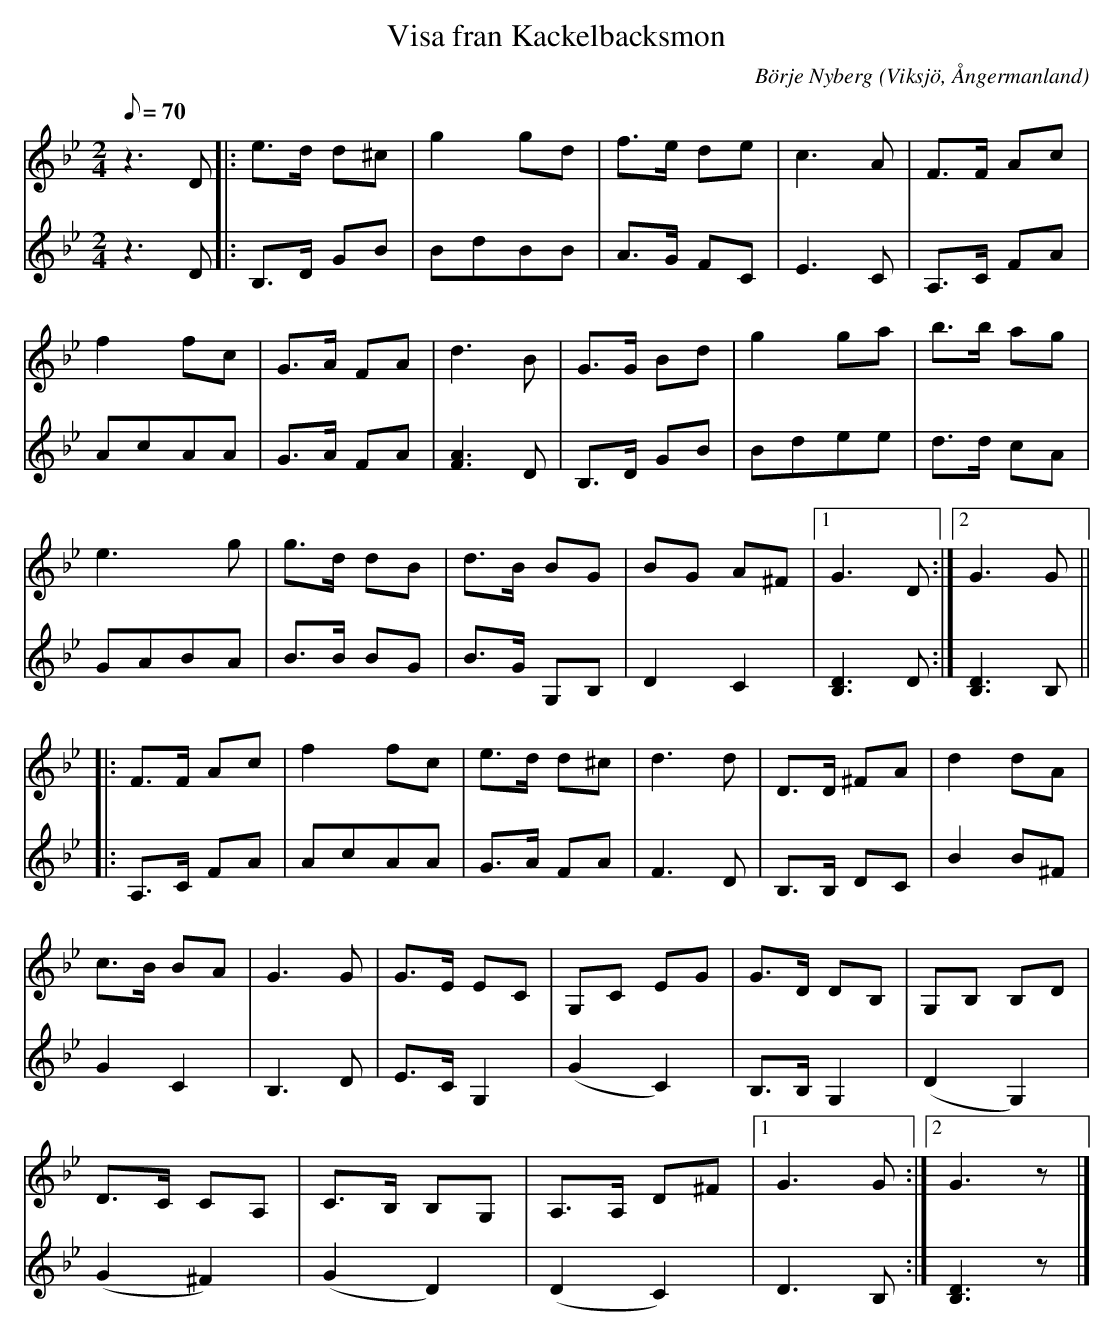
X:1
T:Visa fran Kackelbacksmon
C:Börje Nyberg
O:Viksjö, Ångermanland
M:2/4
L:1/8
Q:70
K:Gm
V:1
z2> D2|: e>d d^c | g2 gd | f>e de | c2>A2 | F>F Ac |
f2 fc | G>A FA | d2>B2 | G>G Bd |g2 ga | b>b ag |
e2> g2 | g>d dB |d>B BG |BG A^F |1 G2> D2 :|2 G2> G2 ||
|: F>F Ac | f2 fc | e>d d^c | d2>d2 | D>D ^FA | d2 dA |
c>B BA |G2> G2 | G>E EC | G,C EG | G>D DB, | G,B, B,D |
D>C CA, | C>B, B,G, | A,>A, D^F |1 G2> G2 :|2 G2> z2 |]
V:2
z2> D2 |: B,>D GB | BdBB | A>G FC | E2>C2 | A,>C FA |
AcAA | G>A FA| [A2F2]> D2 | B,>D GB | Bdee | d>d cA |
GABA | B>B BG | B>G G,B, | D2C2 | [D2B,2]> D2 :| [D2B,2]> B,2 ||
|: A,>C FA | AcAA | G>A FA | F2> D2 | B,>B, DC | B2 B^F |
G2 C2 | B,2> D2 | E>C G,2 | (G2 C2) | B,>B, G,2 | (D2 G,2) |
(G2 ^F2) | (G2 D2) | (D2 C2) | D2> B,2 :| [D2B,2]> z2 |]
